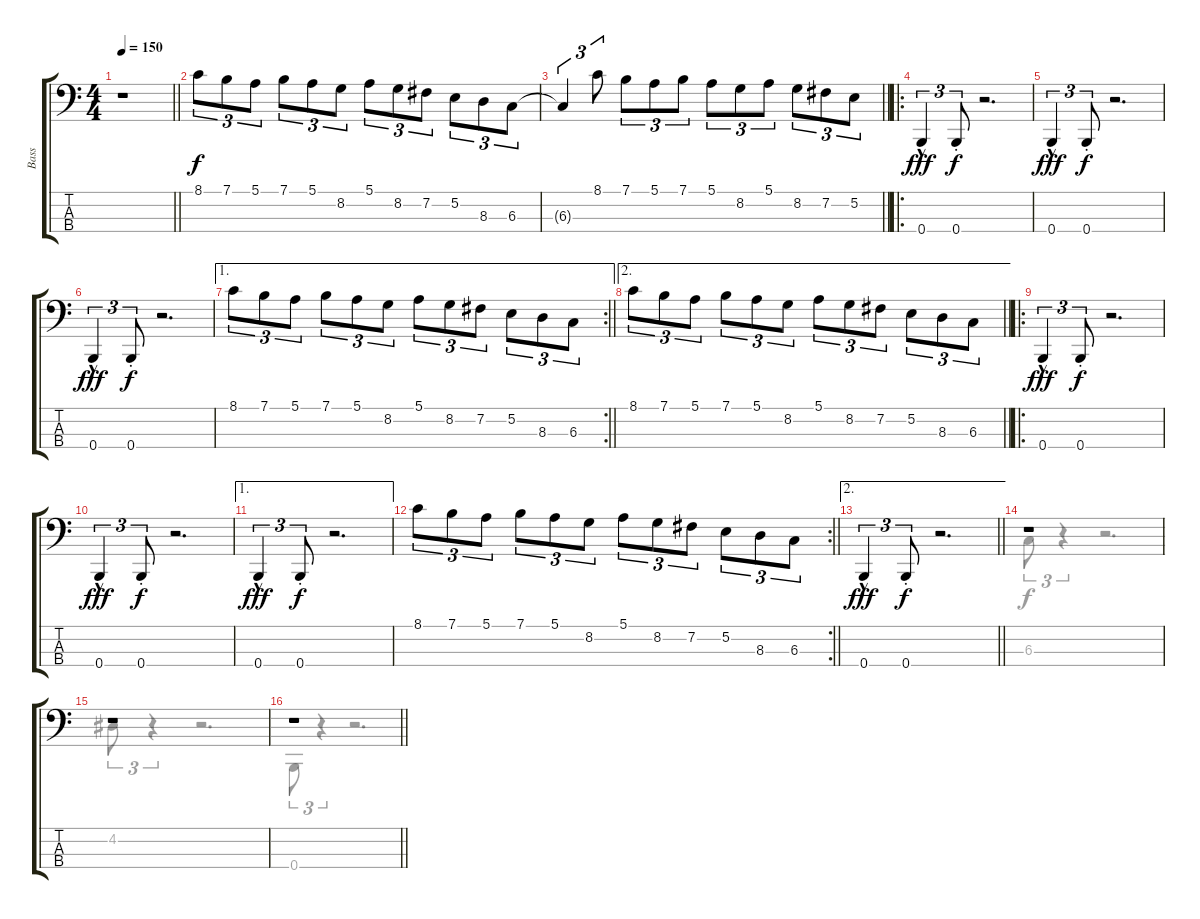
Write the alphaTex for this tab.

\track ("Bass" "Bass") {instrument electricbasspick}
\staff {score tabs}
\tuning (E2 B1 Gb1 B0) {hide}
\voice
\ts (4 4)
\tempo 150
\clef f4
\barLineRight lightlight
\ks c
r.1{dy f instrument electricbasspick} |
\section ("" "")
8.1.8{tu (3 2)} 7.1.8{tu (3 2)} 5.1.8{tu (3 2)} 7.1.8{tu (3 2)} 5.1.8{tu (3 2)} 8.2.8{tu (3 2)} 5.1.8{tu (3 2)} 8.2.8{tu (3 2)} 7.2.8{tu (3 2)} 5.2.8{tu (3 2)} 8.3.8{tu (3 2)} 6.3.8{tu (3 2)} |
\barLineRight lightlight
6.3{t}.4{tu (3 2)} 8.1.8{tu (3 2)} 7.1.8{tu (3 2)} 5.1.8{tu (3 2)} 7.1.8{tu (3 2)} 5.1.8{tu (3 2)} 8.2.8{tu (3 2)} 5.1.8{tu (3 2)} 8.2.8{tu (3 2)} 7.2.8{tu (3 2)} 5.2.8{tu (3 2)} |
\ro
\section ("" "")
0.4{hac}.4{tu (3 2) dy fff} 0.4{st}.8{tu (3 2) dy f} r.2{d} |
0.4{hac}.4{tu (3 2) dy fff} 0.4{st}.8{tu (3 2) dy f} r.2{d} |
0.4{hac}.4{tu (3 2) dy fff} 0.4{st}.8{tu (3 2) dy f} r.2{d} |
\ae 1
\rc 2
\barLineRight lightlight
8.1.8{tu (3 2)} 7.1.8{tu (3 2)} 5.1.8{tu (3 2)} 7.1.8{tu (3 2)} 5.1.8{tu (3 2)} 8.2.8{tu (3 2)} 5.1.8{tu (3 2)} 8.2.8{tu (3 2)} 7.2.8{tu (3 2)} 5.2.8{tu (3 2)} 8.3.8{tu (3 2)} 6.3.8{tu (3 2)} |
\ae 2
\barLineRight lightlight
8.1.8{tu (3 2)} 7.1.8{tu (3 2)} 5.1.8{tu (3 2)} 7.1.8{tu (3 2)} 5.1.8{tu (3 2)} 8.2.8{tu (3 2)} 5.1.8{tu (3 2)} 8.2.8{tu (3 2)} 7.2.8{tu (3 2)} 5.2.8{tu (3 2)} 8.3.8{tu (3 2)} 6.3.8{tu (3 2)} |
\ro
0.4{hac}.4{tu (3 2) dy fff} 0.4{st}.8{tu (3 2) dy f} r.2{d} |
0.4{hac}.4{tu (3 2) dy fff} 0.4{st}.8{tu (3 2) dy f} r.2{d} |
\ae 1
0.4{hac}.4{tu (3 2) dy fff} 0.4{st}.8{tu (3 2) dy f} r.2{d} |
\rc 2
\barLineRight lightlight
8.1.8{tu (3 2)} 7.1.8{tu (3 2)} 5.1.8{tu (3 2)} 7.1.8{tu (3 2)} 5.1.8{tu (3 2)} 8.2.8{tu (3 2)} 5.1.8{tu (3 2)} 8.2.8{tu (3 2)} 7.2.8{tu (3 2)} 5.2.8{tu (3 2)} 8.3.8{tu (3 2)} 6.3.8{tu (3 2)} |
\ae 2
\barLineRight lightlight
0.4{hac}.4{tu (3 2) dy fff} 0.4{st}.8{tu (3 2) dy f} r.2{d} |
\section ("" "")
r.1 |
r.1 |
\barLineRight lightlight
r.1
\voice
\clef f4
\ottava regular
\simile none
\barLineRight lightlight
\ks c
|
|
\barLineRight lightlight
|
|
|
|
\barLineRight lightlight
|
\barLineRight lightlight
|
|
|
|
\barLineRight lightlight
|
\barLineRight lightlight
|
6.3.8{tu (3 2)} r.4{tu (3 2)} r.2{d} |
4.2.8{tu (3 2)} r.4{tu (3 2)} r.2{d} |
\barLineRight lightlight
0.4.8{tu (3 2)} r.4{tu (3 2)} r.2{d}
